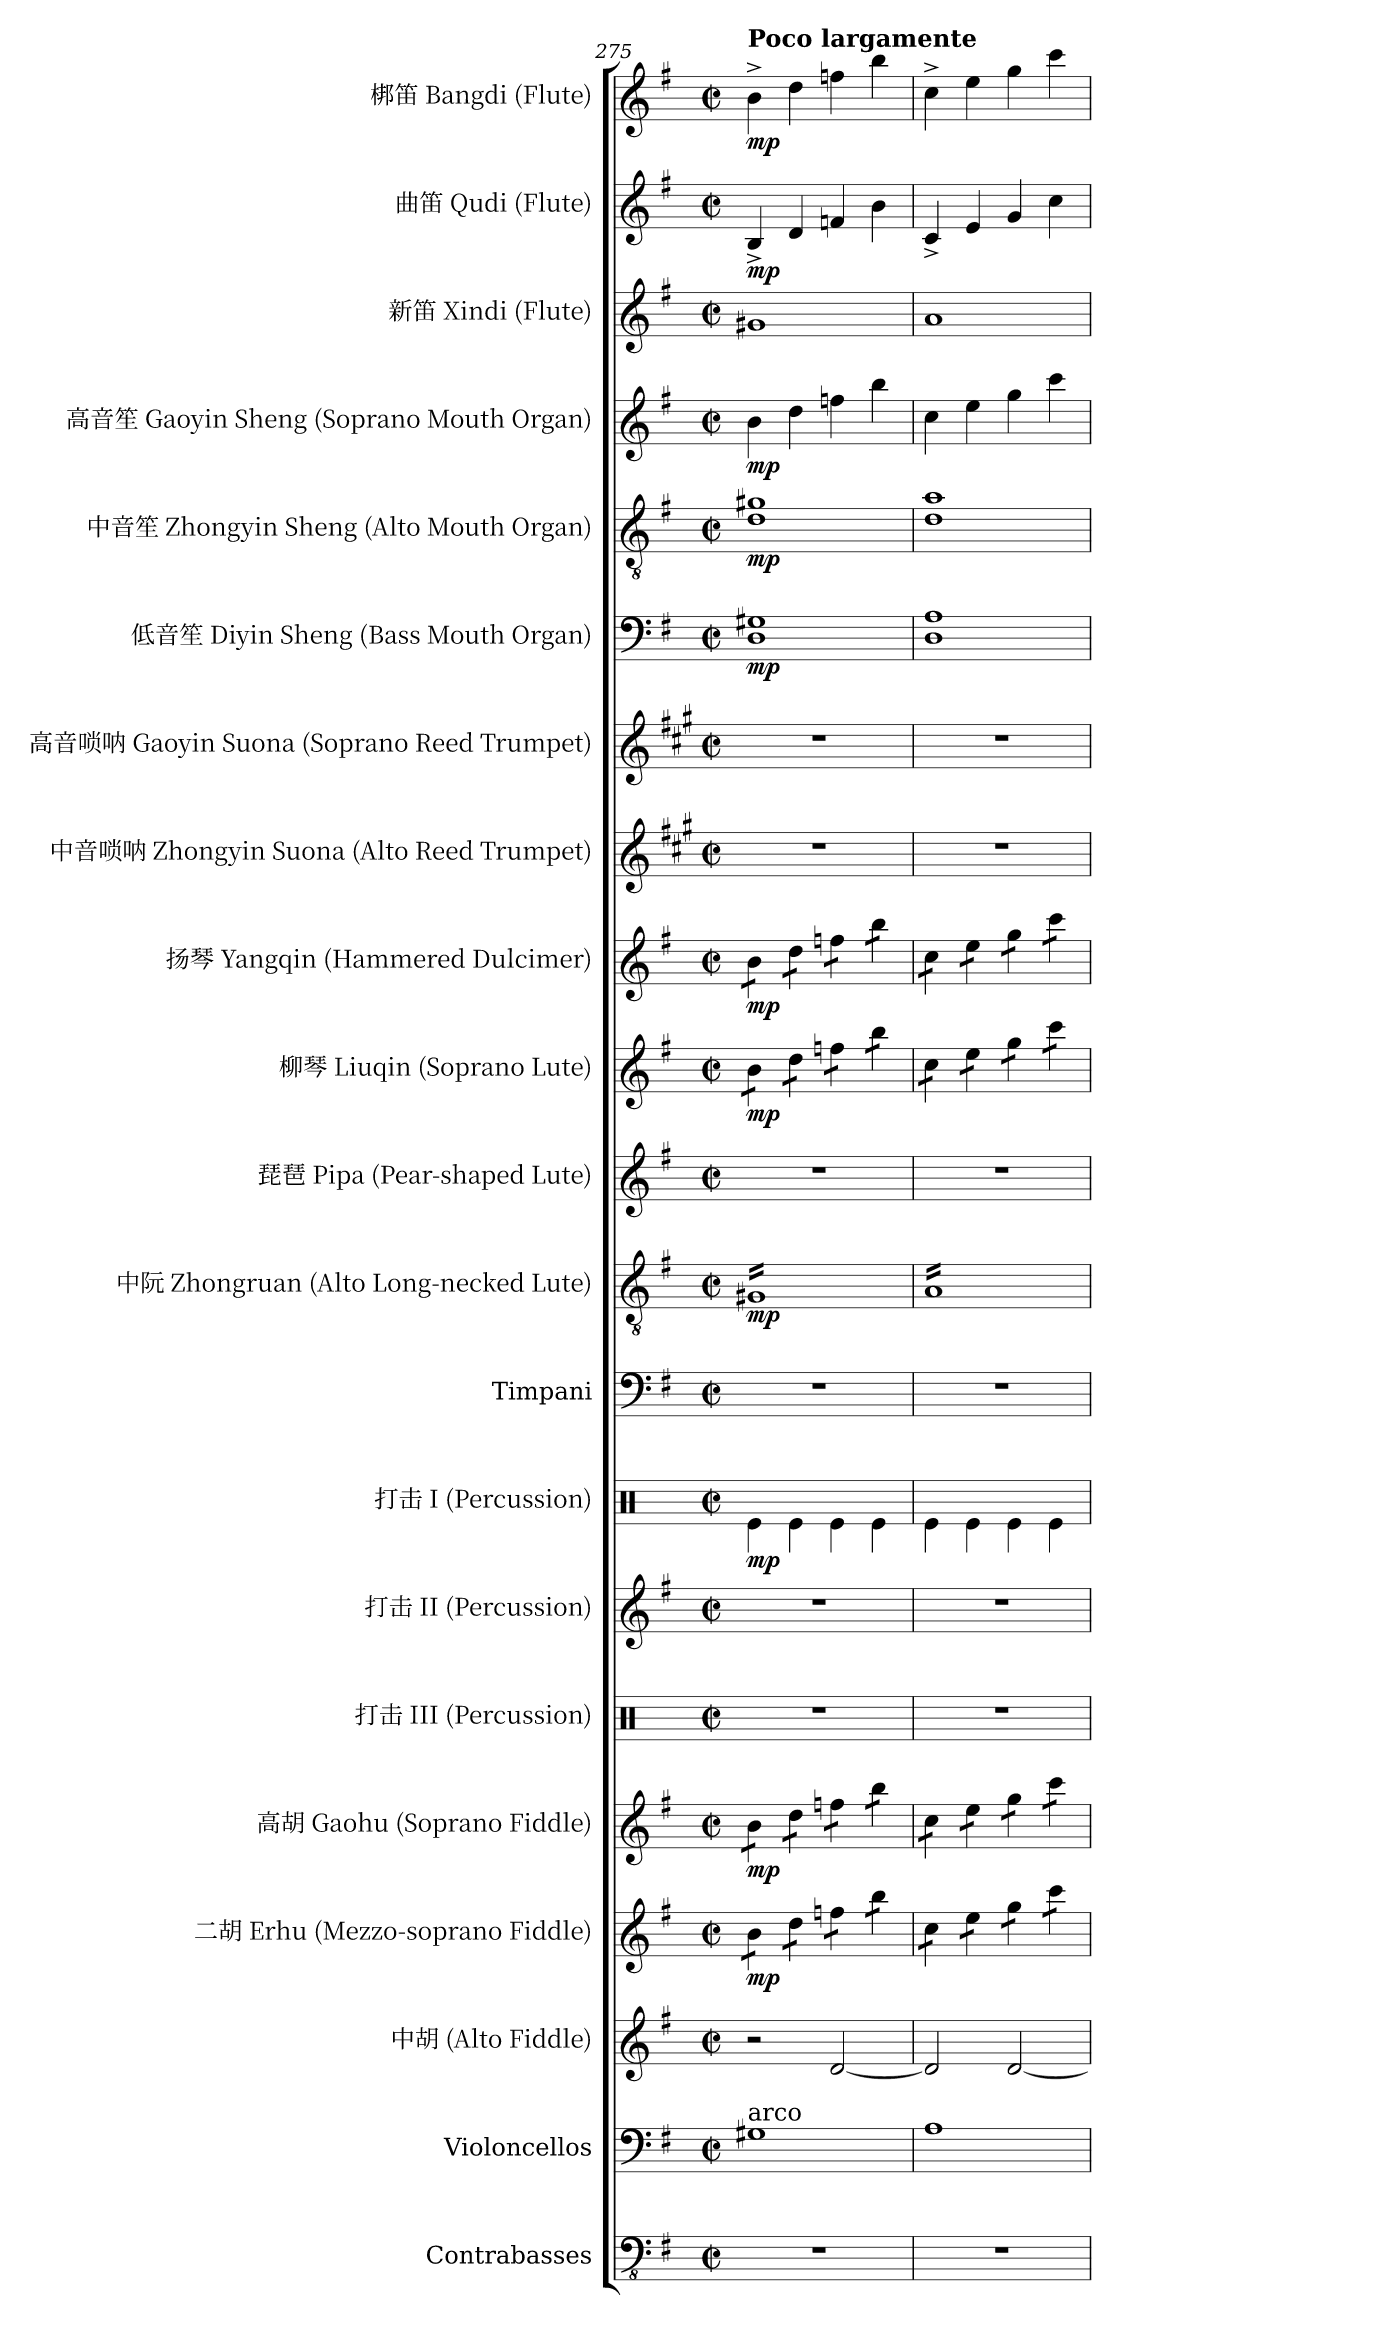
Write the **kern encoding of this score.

**kern	**kern	**kern	**kern	**dynam	**kern	**dynam	**kern	**kern	**kern	**dynam	**kern	**kern	**dynam	**kern	**kern	**dynam	**kern	**dynam	**kern	**kern	**kern	**dynam	**kern	**dynam	**kern	**dynam	**kern	**kern	**dynam	**kern	**dynam
*part21	*part20	*part19	*part18	*part18	*part17	*part17	*part16	*part15	*part14	*part14	*part13	*part12	*part12	*part11	*part10	*part10	*part9	*part9	*part8	*part7	*part6	*part6	*part5	*part5	*part4	*part4	*part3	*part2	*part2	*part1	*part1
*staff21	*staff20	*staff19	*staff18	*staff18	*staff17	*staff17	*staff16	*staff15	*staff14	*staff14	*staff13	*staff12	*staff12	*staff11	*staff10	*staff10	*staff9	*staff9	*staff8	*staff7	*staff6	*staff6	*staff5	*staff5	*staff4	*staff4	*staff3	*staff2	*staff2	*staff1	*staff1
*I"Contrabasses	*I"Violoncellos	*I"中胡 (Alto Fiddle)	*I"二胡 Erhu (Mezzo-soprano Fiddle)	*	*I"高胡 Gaohu (Soprano Fiddle)	*	*I"打击 III (Percussion)	*I"打击 II (Percussion)	*I"打击 I (Percussion)	*	*I"Timpani	*I"中阮 Zhongruan (Alto Long-necked Lute)	*	*I"琵琶 Pipa (Pear-shaped Lute)	*I"柳琴 Liuqin (Soprano Lute)	*	*I"扬琴 Yangqin  (Hammered Dulcimer)	*	*I"中音唢呐 Zhongyin Suona (Alto Reed Trumpet)	*I"高音唢呐 Gaoyin Suona (Soprano Reed Trumpet)	*I"低音笙 Diyin Sheng (Bass Mouth Organ)	*	*I"中音笙 Zhongyin Sheng (Alto Mouth Organ)	*	*I"高音笙 Gaoyin Sheng (Soprano Mouth Organ)	*	*I"新笛 Xindi (Flute)	*I"曲笛 Qudi (Flute)	*	*I"梆笛 Bangdi (Flute)	*
*I'Cbs.	*I'Vcs.	*	*	*	*	*	*I'打击 III	*I'打击 II	*I'打击 I	*	*I'Timp.	*	*	*	*	*	*	*	*	*	*	*	*	*	*	*	*	*	*	*	*
!!LO:PB:g=z
*clefFv4	*clefF4	*clefG2	*clefG2	*	*clefG2	*	*clefX	*clefG2	*clefX	*	*clefF4	*clefGv2	*	*clefG2	*clefG2	*	*clefG2	*	*clefG2	*clefG2	*clefF4	*	*clefGv2	*	*clefG2	*	*clefG2	*clefG2	*	*clefG2	*
*	*	*	*	*	*	*	*	*	*	*	*	*	*	*ITrd7c12	*	*	*	*	*ITrd1c2	*ITrd1c2	*	*	*	*	*	*	*	*	*	*	*
*k[f#]	*k[f#]	*k[f#]	*k[f#]	*	*k[f#]	*	*k[]	*k[f#]	*k[]	*	*k[f#]	*k[f#]	*	*k[f#]	*k[f#]	*	*k[f#]	*	*k[f#]	*k[f#]	*k[f#]	*	*k[f#]	*	*k[f#]	*	*k[f#]	*k[f#]	*	*k[f#]	*
*M2/2	*M2/2	*M2/2	*M2/2	*	*M2/2	*	*M2/2	*M2/2	*M2/2	*	*M2/2	*M2/2	*	*M2/2	*M2/2	*	*M2/2	*	*M2/2	*M2/2	*M2/2	*	*M2/2	*	*M2/2	*	*M2/2	*M2/2	*	*M2/2	*
*met(c|)	*met(c|)	*met(c|)	*met(c|)	*	*met(c|)	*	*met(c|)	*met(c|)	*met(c|)	*	*met(c|)	*met(c|)	*	*met(c|)	*met(c|)	*	*met(c|)	*	*met(c|)	*met(c|)	*met(c|)	*	*met(c|)	*	*met(c|)	*	*met(c|)	*met(c|)	*	*met(c|)	*
*MM296	*MM296	*MM296	*MM296	*	*MM296	*	*MM296	*MM296	*MM296	*	*MM296	*MM296	*	*MM296	*MM296	*	*MM296	*	*MM296	*MM296	*MM296	*	*MM296	*	*MM296	*	*MM296	*MM296	*	*MM296	*
=275	=275	=275	=275	=275	=275	=275	=275	=275	=275	=275	=275	=275	=275	=275	=275	=275	=275	=275	=275	=275	=275	=275	=275	=275	=275	=275	=275	=275	=275	=275	=275
!	!	!	!	!	!	!	!	!	!	!	!	!	!	!	!	!	!	!	!	!	!	!	!	!	!	!	!	!	!	!LO:TX:a:B:t=Poco largamente	!
!	!	!	!	!	!	!	!	!	!	!	!	!	!	!	!LO:TX:a:t=unis.	!	!	!	!	!	!	!	!	!	!	!	!	!	!	!	!
!	!	!	!	!	!	!	!	!	!	!	!	!LO:TX:a:t=unis.	!	!	!	!	!	!	!	!	!	!	!	!	!	!	!	!	!	!	!
!	!	!	!LO:TX:a:t=unis.	!	!	!	!	!	!	!	!	!	!	!	!	!	!	!	!	!	!	!	!	!	!	!	!	!	!	!	!
!	!LO:TX:a:t=arco	!	!	!	!	!	!	!	!	!	!	!	!	!	!	!	!	!	!	!	!	!	!	!	!	!	!	!	!	!	!
!	!	!	!	!LO:DY:b	!	!LO:DY:b	!	!	!	!LO:DY:b	!	!	!LO:DY:b	!	!	!LO:DY:b	!	!LO:DY:b	!	!	!	!LO:DY:b	!	!LO:DY:b	!	!LO:DY:b	!	!	!LO:DY:b	!	!LO:DY:b
*	*	*	*tremolo	*	*	*	*	*	*	*	*	*	*	*	*	*	*	*	*	*	*	*	*	*	*	*	*	*	*	*	*
*	*	*	*	*	*tremolo	*	*	*	*	*	*	*	*	*	*	*	*	*	*	*	*	*	*	*	*	*	*	*	*	*	*
*	*	*	*	*	*	*	*	*	*	*	*	*tremolo	*	*	*	*	*	*	*	*	*	*	*	*	*	*	*	*	*	*	*
*	*	*	*	*	*	*	*	*	*	*	*	*	*	*	*tremolo	*	*	*	*	*	*	*	*	*	*	*	*	*	*	*	*
*	*	*	*	*	*	*	*	*	*	*	*	*	*	*	*	*	*tremolo	*	*	*	*	*	*	*	*	*	*	*	*	*	*
1r	1G#X	2r	8b\L	mp	8b\L	mp	1r	1r	4Re\	mp	1r	16G#XLL	mp	1r	8b\L	mp	8b\L	mp	1r	1r	1D 1G#X	mp	1d 1g#X	mp	4b\	mp	1g#X	4B^/	mp	4b^\	mp
.	.	.	.	.	.	.	.	.	.	.	.	16G#X	.	.	.	.	.	.	.	.	.	.	.	.	.	.	.	.	.	.	.
.	.	.	8b\J	.	8b\J	.	.	.	.	.	.	16G#X	.	.	8b\J	.	8b\J	.	.	.	.	.	.	.	.	.	.	.	.	.	.
.	.	.	.	.	.	.	.	.	.	.	.	16G#X	.	.	.	.	.	.	.	.	.	.	.	.	.	.	.	.	.	.	.
.	.	.	8dd\L	.	8dd\L	.	.	.	4Re\	.	.	16G#X	.	.	8dd\L	.	8dd\L	.	.	.	.	.	.	.	4dd\	.	.	4d/	.	4dd\	.
.	.	.	.	.	.	.	.	.	.	.	.	16G#X	.	.	.	.	.	.	.	.	.	.	.	.	.	.	.	.	.	.	.
.	.	.	8dd\J	.	8dd\J	.	.	.	.	.	.	16G#X	.	.	8dd\J	.	8dd\J	.	.	.	.	.	.	.	.	.	.	.	.	.	.
.	.	.	.	.	.	.	.	.	.	.	.	16G#X	.	.	.	.	.	.	.	.	.	.	.	.	.	.	.	.	.	.	.
.	.	[2d/	8ffn\L	.	8ffn\L	.	.	.	4Re\	.	.	16G#X	.	.	8ffn\L	.	8ffn\L	.	.	.	.	.	.	.	4ffn\	.	.	4fn/	.	4ffn\	.
.	.	.	.	.	.	.	.	.	.	.	.	16G#X	.	.	.	.	.	.	.	.	.	.	.	.	.	.	.	.	.	.	.
.	.	.	8ffn\J	.	8ffn\J	.	.	.	.	.	.	16G#X	.	.	8ffn\J	.	8ffn\J	.	.	.	.	.	.	.	.	.	.	.	.	.	.
.	.	.	.	.	.	.	.	.	.	.	.	16G#X	.	.	.	.	.	.	.	.	.	.	.	.	.	.	.	.	.	.	.
.	.	.	8bb\L	.	8bb\L	.	.	.	4Re\	.	.	16G#X	.	.	8bb\L	.	8bb\L	.	.	.	.	.	.	.	4bb\	.	.	4b\	.	4bb\	.
.	.	.	.	.	.	.	.	.	.	.	.	16G#X	.	.	.	.	.	.	.	.	.	.	.	.	.	.	.	.	.	.	.
.	.	.	8bb\J	.	8bb\J	.	.	.	.	.	.	16G#X	.	.	8bb\J	.	8bb\J	.	.	.	.	.	.	.	.	.	.	.	.	.	.
.	.	.	.	.	.	.	.	.	.	.	.	16G#XJJ	.	.	.	.	.	.	.	.	.	.	.	.	.	.	.	.	.	.	.
=276	=276	=276	=276	=276	=276	=276	=276	=276	=276	=276	=276	=276	=276	=276	=276	=276	=276	=276	=276	=276	=276	=276	=276	=276	=276	=276	=276	=276	=276	=276	=276
1r	1A	2d/]	8cc\L	.	8cc\L	.	1r	1r	4Re\	.	1r	16ALL	.	1r	8cc\L	.	8cc\L	.	1r	1r	1D 1A	.	1d 1a	.	4cc\	.	1a	4c^/	.	4cc^\	.
.	.	.	.	.	.	.	.	.	.	.	.	16A	.	.	.	.	.	.	.	.	.	.	.	.	.	.	.	.	.	.	.
.	.	.	8cc\J	.	8cc\J	.	.	.	.	.	.	16A	.	.	8cc\J	.	8cc\J	.	.	.	.	.	.	.	.	.	.	.	.	.	.
.	.	.	.	.	.	.	.	.	.	.	.	16A	.	.	.	.	.	.	.	.	.	.	.	.	.	.	.	.	.	.	.
.	.	.	8ee\L	.	8ee\L	.	.	.	4Re\	.	.	16A	.	.	8ee\L	.	8ee\L	.	.	.	.	.	.	.	4ee\	.	.	4e/	.	4ee\	.
.	.	.	.	.	.	.	.	.	.	.	.	16A	.	.	.	.	.	.	.	.	.	.	.	.	.	.	.	.	.	.	.
.	.	.	8ee\J	.	8ee\J	.	.	.	.	.	.	16A	.	.	8ee\J	.	8ee\J	.	.	.	.	.	.	.	.	.	.	.	.	.	.
.	.	.	.	.	.	.	.	.	.	.	.	16A	.	.	.	.	.	.	.	.	.	.	.	.	.	.	.	.	.	.	.
.	.	[2d/	8gg\L	.	8gg\L	.	.	.	4Re\	.	.	16A	.	.	8gg\L	.	8gg\L	.	.	.	.	.	.	.	4gg\	.	.	4g/	.	4gg\	.
.	.	.	.	.	.	.	.	.	.	.	.	16A	.	.	.	.	.	.	.	.	.	.	.	.	.	.	.	.	.	.	.
.	.	.	8gg\J	.	8gg\J	.	.	.	.	.	.	16A	.	.	8gg\J	.	8gg\J	.	.	.	.	.	.	.	.	.	.	.	.	.	.
.	.	.	.	.	.	.	.	.	.	.	.	16A	.	.	.	.	.	.	.	.	.	.	.	.	.	.	.	.	.	.	.
.	.	.	8ccc\L	.	8ccc\L	.	.	.	4Re\	.	.	16A	.	.	8ccc\L	.	8ccc\L	.	.	.	.	.	.	.	4ccc\	.	.	4cc\	.	4ccc\	.
.	.	.	.	.	.	.	.	.	.	.	.	16A	.	.	.	.	.	.	.	.	.	.	.	.	.	.	.	.	.	.	.
.	.	.	8ccc\J	.	8ccc\J	.	.	.	.	.	.	16A	.	.	8ccc\J	.	8ccc\J	.	.	.	.	.	.	.	.	.	.	.	.	.	.
*	*	*	*	*	*	*	*	*	*	*	*	*	*	*	*	*	*Xtremolo	*	*	*	*	*	*	*	*	*	*	*	*	*	*
*	*	*	*	*	*	*	*	*	*	*	*	*	*	*	*Xtremolo	*	*	*	*	*	*	*	*	*	*	*	*	*	*	*	*
*	*	*	*	*	*Xtremolo	*	*	*	*	*	*	*	*	*	*	*	*	*	*	*	*	*	*	*	*	*	*	*	*	*	*
*	*	*	*Xtremolo	*	*	*	*	*	*	*	*	*	*	*	*	*	*	*	*	*	*	*	*	*	*	*	*	*	*	*	*
.	.	.	.	.	.	.	.	.	.	.	.	16AJJ	.	.	.	.	.	.	.	.	.	.	.	.	.	.	.	.	.	.	.
*	*	*	*	*	*	*	*	*	*	*	*	*Xtremolo	*	*	*	*	*	*	*	*	*	*	*	*	*	*	*	*	*	*	*
=	=	=	=	=	=	=	=	=	=	=	=	=	=	=	=	=	=	=	=	=	=	=	=	=	=	=	=	=	=	=	=
*-	*-	*-	*-	*-	*-	*-	*-	*-	*-	*-	*-	*-	*-	*-	*-	*-	*-	*-	*-	*-	*-	*-	*-	*-	*-	*-	*-	*-	*-	*-	*-
